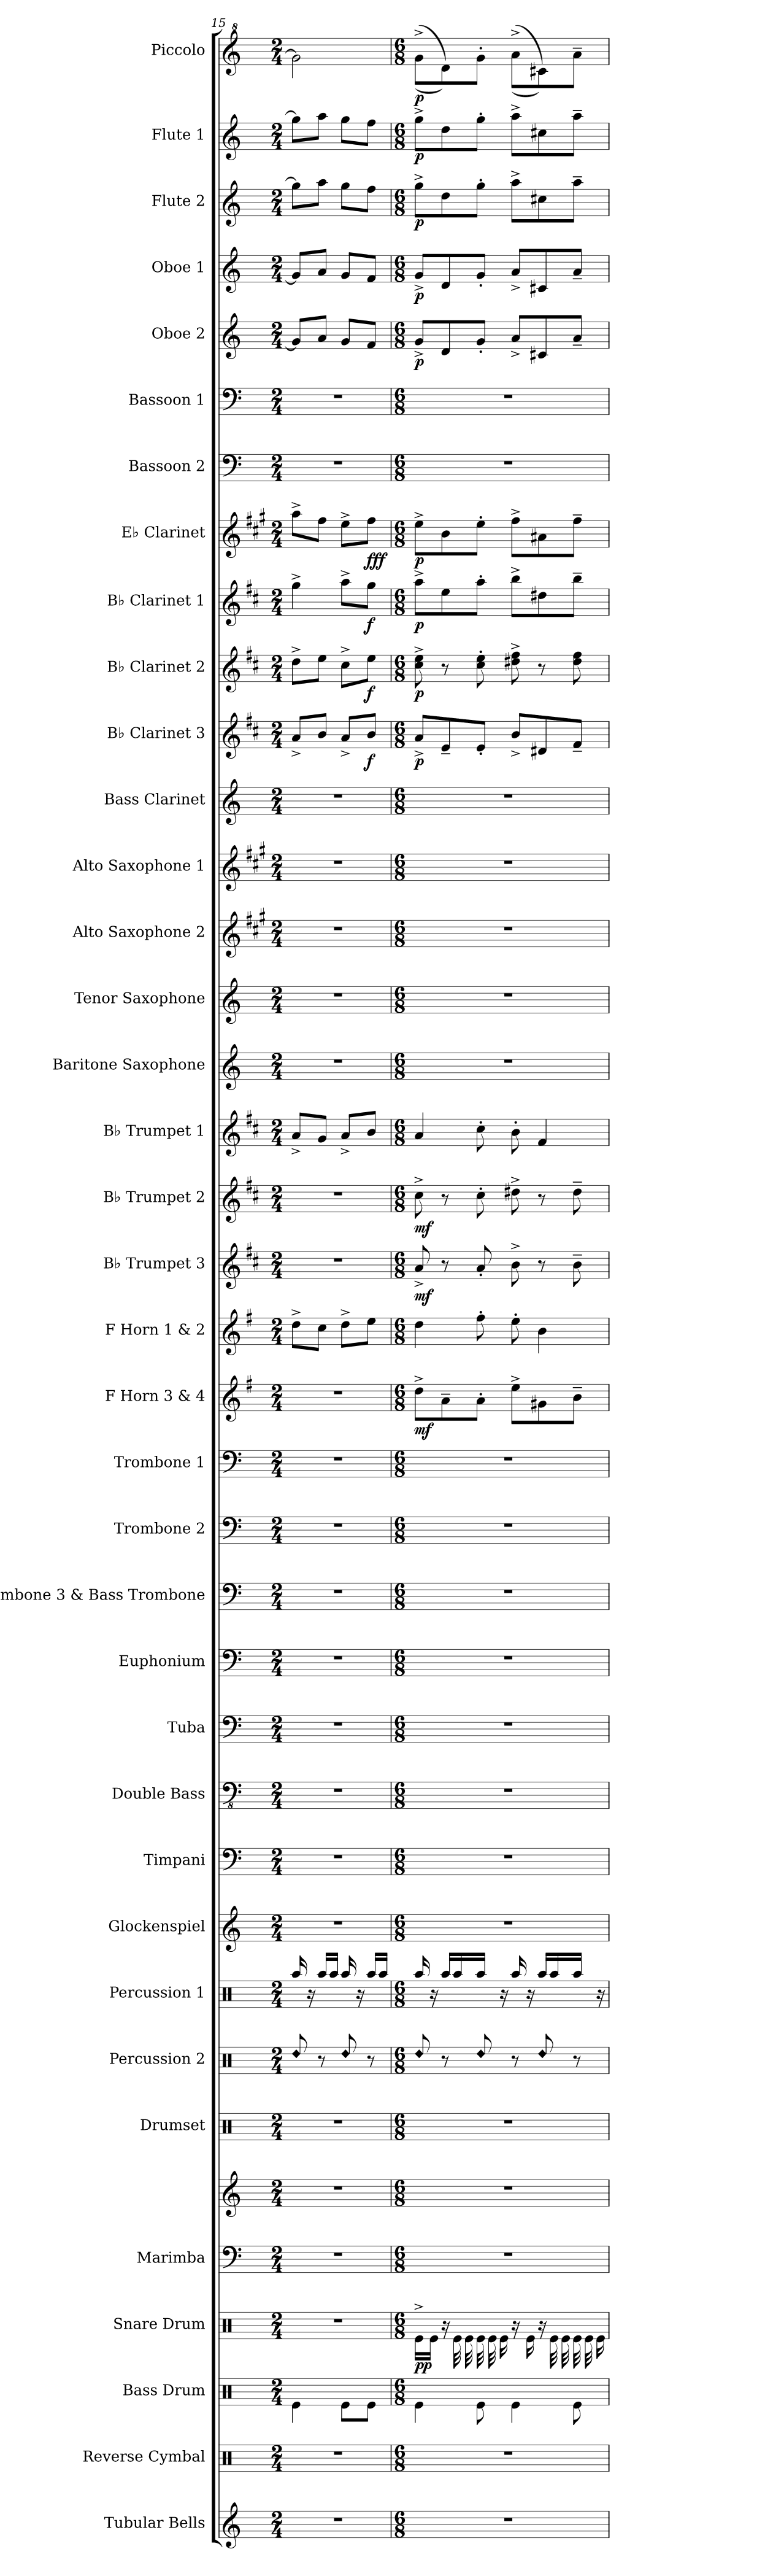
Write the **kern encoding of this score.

**kern	**kern	**kern	**kern	**dynam	**kern	**kern	**kern	**kern	**kern	**kern	**kern	**kern	**kern	**kern	**kern	**kern	**kern	**kern	**dynam	**kern	**kern	**dynam	**kern	**dynam	**kern	**kern	**kern	**kern	**kern	**kern	**kern	**dynam	**kern	**dynam	**kern	**dynam	**kern	**dynam	**kern	**kern	**kern	**dynam	**kern	**dynam	**kern	**dynam	**kern	**dynam	**kern	**dynam
*part37	*part36	*part35	*part34	*part34	*part33	*part33	*part32	*part31	*part30	*part29	*part28	*part27	*part26	*part25	*part24	*part23	*part22	*part21	*part21	*part20	*part19	*part19	*part18	*part18	*part17	*part16	*part15	*part14	*part13	*part12	*part11	*part11	*part10	*part10	*part9	*part9	*part8	*part8	*part7	*part6	*part5	*part5	*part4	*part4	*part3	*part3	*part2	*part2	*part1	*part1
*staff38	*staff37	*staff36	*staff35	*staff35	*staff34	*staff33	*staff32	*staff31	*staff30	*staff29	*staff28	*staff27	*staff26	*staff25	*staff24	*staff23	*staff22	*staff21	*staff21	*staff20	*staff19	*staff19	*staff18	*staff18	*staff17	*staff16	*staff15	*staff14	*staff13	*staff12	*staff11	*staff11	*staff10	*staff10	*staff9	*staff9	*staff8	*staff8	*staff7	*staff6	*staff5	*staff5	*staff4	*staff4	*staff3	*staff3	*staff2	*staff2	*staff1	*staff1
*I"Tubular Bells	*I"Reverse Cymbal	*I"Bass Drum	*I"Snare Drum	*	*I"Marimba	*	*I"Drumset	*I"Percussion 2	*I"Percussion 1	*I"Glockenspiel	*I"Timpani	*I"Double Bass	*I"Tuba	*I"Euphonium	*I"Trombone 3 &amp; Bass Trombone	*I"Trombone 2	*I"Trombone 1	*I"F Horn 3 &amp; 4	*	*I"F Horn 1 &amp; 2	*I"B♭ Trumpet 3	*	*I"B♭ Trumpet 2	*	*I"B♭ Trumpet 1	*I"Baritone Saxophone	*I"Tenor Saxophone	*I"Alto Saxophone 2	*I"Alto Saxophone 1	*I"Bass Clarinet	*I"B♭ Clarinet 3	*	*I"B♭ Clarinet 2	*	*I"B♭ Clarinet 1	*	*I"E♭ Clarinet	*	*I"Bassoon 2	*I"Bassoon 1	*I"Oboe 2	*	*I"Oboe 1	*	*I"Flute 2	*	*I"Flute 1	*	*I"Piccolo	*
*I'Tu. Be.	*I'R. Cym.	*I'B. Dr.	*I'Sn. Dr.	*	*I'Mrm.	*	*I'Drs.	*I'Perc. 2	*I'Perc. 1	*I'Glk.	*I'Timp.	*I'Db.	*I'Tba.	*I'Euph.	*I'Tbn. 3 B. Tbn.	*I'Tbn. 2	*I'Tbn. 1	*I'F Hn. 3 4	*	*I'F Hn. 1 2	*I'B♭ Tpt. 3	*	*I'B♭ Tpt. 2	*	*I'B♭ Tpt. 1	*I'Bar. Sax.	*I'T. Sax.	*I'A. Sax. 2	*I'A. Sax. 1	*I'B. Cl.	*I'B♭ Cl. 3	*	*I'B♭ Cl. 2	*	*I'B♭ Cl. 1	*	*I'E♭ Cl.	*	*I'Bsn. 2	*I'Bsn. 1	*I'Ob. 2	*	*I'Ob. 1	*	*I'Fl. 2	*	*I'Fl. 1	*	*I'Picc.	*
*clefG2	*clefX	*clefX	*clefX	*	*clefF4	*clefG2	*clefX	*clefX	*clefX	*clefG2	*clefF4	*clefFv4	*clefF4	*clefF4	*clefF4	*clefF4	*clefF4	*clefG2	*	*clefG2	*clefG2	*	*clefG2	*	*clefG2	*clefG2	*clefG2	*clefG2	*clefG2	*clefG2	*clefG2	*	*clefG2	*	*clefG2	*	*clefG2	*	*clefF4	*clefF4	*clefG2	*	*clefG2	*	*clefG2	*	*clefG2	*	*clefG^2	*
*	*	*	*	*	*	*	*	*	*	*ITrd-14c-24	*	*	*	*	*	*	*	*ITrd4c7	*	*ITrd4c7	*ITrd1c2	*	*ITrd1c2	*	*ITrd1c2	*ITrd12c21	*ITrd8c14	*ITrd5c9	*ITrd5c9	*ITrd8c14	*ITrd1c2	*	*ITrd1c2	*	*ITrd1c2	*	*ITrd-2c-3	*	*	*	*	*	*	*	*	*	*	*	*ITrd-7c-12	*
*k[]	*k[]	*k[]	*k[]	*	*k[]	*k[]	*k[]	*k[]	*k[]	*k[]	*k[]	*k[]	*k[]	*k[]	*k[]	*k[]	*k[]	*k[]	*	*k[]	*k[]	*	*k[]	*	*k[]	*k[]	*k[]	*k[]	*k[]	*k[]	*k[]	*	*k[]	*	*k[]	*	*k[]	*	*k[]	*k[]	*k[]	*	*k[]	*	*k[]	*	*k[]	*	*k[]	*
*M2/4	*M2/4	*M2/4	*M2/4	*	*M2/4	*M2/4	*M2/4	*M2/4	*M2/4	*M2/4	*M2/4	*M2/4	*M2/4	*M2/4	*M2/4	*M2/4	*M2/4	*M2/4	*	*M2/4	*M2/4	*	*M2/4	*	*M2/4	*M2/4	*M2/4	*M2/4	*M2/4	*M2/4	*M2/4	*	*M2/4	*	*M2/4	*	*M2/4	*	*M2/4	*M2/4	*M2/4	*	*M2/4	*	*M2/4	*	*M2/4	*	*M2/4	*
=15	=15	=15	=15	=15	=15	=15	=15	=15	=15	=15	=15	=15	=15	=15	=15	=15	=15	=15	=15	=15	=15	=15	=15	=15	=15	=15	=15	=15	=15	=15	=15	=15	=15	=15	=15	=15	=15	=15	=15	=15	=15	=15	=15	=15	=15	=15	=15	=15	=15	=15
!	!	!	!	!	!	!	!	!LO:N:head=diamond	!	!	!	!	!	!	!	!	!	!	!	!	!	!	!	!	!	!	!	!	!	!	!	!	!	!	!	!	!	!	!	!	!	!	!	!	!	!	!	!	!	!
2r	2r	4Re\	2r	.	2r	2r	2r	8Rdd/	16Raa/	2r	2r	2r	2r	2r	2r	2r	2r	2r	.	8g^\L	2r	.	2r	.	8g^/L	2r	2r	2r	2r	2r	8g^/L	.	8cc^\L	.	4ff^\	.	8ccc^\L	.	2r	2r	8g/L]	.	8g/L]	.	8gg\L]	.	8gg\L]	.	2ggg\]	.
.	.	.	.	.	.	.	.	.	16r	.	.	.	.	.	.	.	.	.	.	.	.	.	.	.	.	.	.	.	.	.	.	.	.	.	.	.	.	.	.	.	.	.	.	.	.	.	.	.	.	.
.	.	.	.	.	.	.	.	8r	16Raa/LL	.	.	.	.	.	.	.	.	.	.	8f\J	.	.	.	.	8f/J	.	.	.	.	.	8a/J	.	8dd\J	.	.	.	8aa\J	.	.	.	8a/J	.	8a/J	.	8aa\J	.	8aa\J	.	.	.
.	.	.	.	.	.	.	.	.	16Raa/JJ	.	.	.	.	.	.	.	.	.	.	.	.	.	.	.	.	.	.	.	.	.	.	.	.	.	.	.	.	.	.	.	.	.	.	.	.	.	.	.	.	.
!	!	!	!	!	!	!	!	!LO:N:head=diamond	!	!	!	!	!	!	!	!	!	!	!	!	!	!	!	!	!	!	!	!	!	!	!	!	!	!	!	!	!	!	!	!	!	!	!	!	!	!	!	!	!	!
.	.	8Re\L	.	.	.	.	.	8Rdd/	16Raa/	.	.	.	.	.	.	.	.	.	.	8g^\L	.	.	.	.	8g^/L	.	.	.	.	.	8g^/L	.	8b^\L	.	8gg^\L	.	8gg^\L	.	.	.	8g/L	.	8g/L	.	8gg\L	.	8gg\L	.	.	.
.	.	.	.	.	.	.	.	.	16r	.	.	.	.	.	.	.	.	.	.	.	.	.	.	.	.	.	.	.	.	.	.	.	.	.	.	.	.	.	.	.	.	.	.	.	.	.	.	.	.	.
!	!	!	!	!	!	!	!	!	!	!	!	!	!	!	!	!	!	!	!	!	!	!	!	!	!	!	!	!	!	!	!	!LO:DY:b	!	!LO:DY:b	!	!LO:DY:b	!	!LO:DY:b	!	!	!	!	!	!	!	!	!	!	!	!
!	!	!	!	!	!	!	!	!	!	!	!	!	!	!	!	!	!	!	!	!	!	!	!	!	!	!	!	!	!	!	!	!	!	!	!	!	!	!LO:DY:n=1:b	!	!	!	!	!	!	!	!	!	!	!	!
!	!	!	!	!	!	!	!	!	!	!	!	!	!	!	!	!	!	!	!	!	!	!	!	!	!	!	!	!	!	!	!	!	!	!	!	!	!	!LO:DY:n=2:b	!	!	!	!	!	!	!	!	!	!	!	!
.	.	8Re\J	.	.	.	.	.	8r	16Raa/LL	.	.	.	.	.	.	.	.	.	.	8a\J	.	.	.	.	8a/J	.	.	.	.	.	8a/J	f	8dd\J	f	8ff\J	f	8aa\J	f f f	.	.	8f/J	.	8f/J	.	8ff\J	.	8ff\J	.	.	.
.	.	.	.	.	.	.	.	.	16Raa/JJ	.	.	.	.	.	.	.	.	.	.	.	.	.	.	.	.	.	.	.	.	.	.	.	.	.	.	.	.	.	.	.	.	.	.	.	.	.	.	.	.	.
=16	=16	=16	=16	=16	=16	=16	=16	=16	=16	=16	=16	=16	=16	=16	=16	=16	=16	=16	=16	=16	=16	=16	=16	=16	=16	=16	=16	=16	=16	=16	=16	=16	=16	=16	=16	=16	=16	=16	=16	=16	=16	=16	=16	=16	=16	=16	=16	=16	=16	=16
*M6/8	*M6/8	*M6/8	*M6/8	*	*M6/8	*M6/8	*M6/8	*M6/8	*M6/8	*M6/8	*M6/8	*M6/8	*M6/8	*M6/8	*M6/8	*M6/8	*M6/8	*M6/8	*	*M6/8	*M6/8	*	*M6/8	*	*M6/8	*M6/8	*M6/8	*M6/8	*M6/8	*M6/8	*M6/8	*	*M6/8	*	*M6/8	*	*M6/8	*	*M6/8	*M6/8	*M6/8	*	*M6/8	*	*M6/8	*	*M6/8	*	*M6/8	*
!	!	!	!	!LO:DY:b	!	!	!	!LO:N:head=diamond	!	!	!	!	!	!	!	!	!	!	!LO:DY:b	!	!	!LO:DY:b	!	!LO:DY:b	!	!	!	!	!	!	!	!LO:DY:b	!	!LO:DY:b	!	!LO:DY:b	!	!LO:DY:b	!	!	!	!LO:DY:b	!	!LO:DY:b	!	!LO:DY:b	!	!LO:DY:b	!	!LO:DY:b
2.r	2.r	4Re\	16Re^\LL	pp	2.r	2.r	2.r	8Rdd/	16Raa/	2.r	2.r	2.r	2.r	2.r	2.r	2.r	2.r	8g^\L	mf	4g\	8g^/	mf	8b^\	mf	4g/	2.r	2.r	2.r	2.r	2.r	8g^/L	p	8b\^ 8dd\^	p	8gg^\L	p	8gg^\L	p	2.r	2.r	8g^/L	p	8g^/L	p	8gg^\L	p	8gg^\L	p	((8ggg^\L	p
.	.	.	16Re\JJ	.	.	.	.	.	16r	.	.	.	.	.	.	.	.	.	.	.	.	.	.	.	.	.	.	.	.	.	.	.	.	.	.	.	.	.	.	.	.	.	.	.	.	.	.	.	.	.
.	.	.	16r	.	.	.	.	8r	16Raa/LL	.	.	.	.	.	.	.	.	8d~\	.	.	8r	.	8r	.	.	.	.	.	.	.	8d~/	.	8r	.	8dd\	.	8dd\	.	.	.	8d/	.	8d/	.	8dd\	.	8dd\	.	8ddd\))	.
*	*	*	*tremolo	*	*	*	*	*	*	*	*	*	*	*	*	*	*	*	*	*	*	*	*	*	*	*	*	*	*	*	*	*	*	*	*	*	*	*	*	*	*	*	*	*	*	*	*	*	*	*
.	.	.	32Re\LLL	.	.	.	.	.	16Raa/	.	.	.	.	.	.	.	.	.	.	.	.	.	.	.	.	.	.	.	.	.	.	.	.	.	.	.	.	.	.	.	.	.	.	.	.	.	.	.	.	.
.	.	.	32Re\	.	.	.	.	.	.	.	.	.	.	.	.	.	.	.	.	.	.	.	.	.	.	.	.	.	.	.	.	.	.	.	.	.	.	.	.	.	.	.	.	.	.	.	.	.	.	.
!	!	!	!	!	!	!	!	!LO:N:head=diamond	!	!	!	!	!	!	!	!	!	!	!	!	!	!	!	!	!	!	!	!	!	!	!	!	!	!	!	!	!	!	!	!	!	!	!	!	!	!	!	!	!	!
.	.	8Re\	32Re\	.	.	.	.	8Rdd/	16Raa/JJ	.	.	.	.	.	.	.	.	8d'\J	.	8b'\	8g'/	.	8b'\	.	8b'\	.	.	.	.	.	8d'/J	.	8b\' 8dd\'	.	8gg'\J	.	8gg'\J	.	.	.	8g'/J	.	8g'/J	.	8gg'\J	.	8gg'\J	.	8ggg'\J	.
.	.	.	32Re\	.	.	.	.	.	.	.	.	.	.	.	.	.	.	.	.	.	.	.	.	.	.	.	.	.	.	.	.	.	.	.	.	.	.	.	.	.	.	.	.	.	.	.	.	.	.	.
*	*	*	*Xtremolo	*	*	*	*	*	*	*	*	*	*	*	*	*	*	*	*	*	*	*	*	*	*	*	*	*	*	*	*	*	*	*	*	*	*	*	*	*	*	*	*	*	*	*	*	*	*	*
.	.	.	16Re\Jk	.	.	.	.	.	16r	.	.	.	.	.	.	.	.	.	.	.	.	.	.	.	.	.	.	.	.	.	.	.	.	.	.	.	.	.	.	.	.	.	.	.	.	.	.	.	.	.
.	.	4Re\	16r	.	.	.	.	8r	16Raa/	.	.	.	.	.	.	.	.	8a^\L	.	8a'\	8a^\	.	8cc#X^\	.	8a'\	.	.	.	.	.	8a^/L	.	8cc#X\^ 8ee\^	.	8aa^\L	.	8aa^\L	.	.	.	8a^/L	.	8a^/L	.	8aa^\L	.	8aa^\L	.	((8aaa^\L	.
.	.	.	16Re\	.	.	.	.	.	16r	.	.	.	.	.	.	.	.	.	.	.	.	.	.	.	.	.	.	.	.	.	.	.	.	.	.	.	.	.	.	.	.	.	.	.	.	.	.	.	.	.
!	!	!	!	!	!	!	!	!LO:N:head=diamond	!	!	!	!	!	!	!	!	!	!	!	!	!	!	!	!	!	!	!	!	!	!	!	!	!	!	!	!	!	!	!	!	!	!	!	!	!	!	!	!	!	!
.	.	.	16r	.	.	.	.	8Rdd/	16Raa/LL	.	.	.	.	.	.	.	.	8c#X\	.	4e\	8r	.	8r	.	4e/	.	.	.	.	.	8c#X/	.	8r	.	8cc#X\	.	8cc#X\	.	.	.	8c#X/	.	8c#X/	.	8cc#X\	.	8cc#X\	.	8ccc#X\))	.
*	*	*	*tremolo	*	*	*	*	*	*	*	*	*	*	*	*	*	*	*	*	*	*	*	*	*	*	*	*	*	*	*	*	*	*	*	*	*	*	*	*	*	*	*	*	*	*	*	*	*	*	*
.	.	.	32Re\LLL	.	.	.	.	.	16Raa/	.	.	.	.	.	.	.	.	.	.	.	.	.	.	.	.	.	.	.	.	.	.	.	.	.	.	.	.	.	.	.	.	.	.	.	.	.	.	.	.	.
.	.	.	32Re\	.	.	.	.	.	.	.	.	.	.	.	.	.	.	.	.	.	.	.	.	.	.	.	.	.	.	.	.	.	.	.	.	.	.	.	.	.	.	.	.	.	.	.	.	.	.	.
.	.	8Re\	32Re\	.	.	.	.	8r	16Raa/JJ	.	.	.	.	.	.	.	.	8e~\J	.	.	8a~\	.	8cc#~\	.	.	.	.	.	.	.	8e~/J	.	8cc#\ 8ee\	.	8aa~\J	.	8aa~\J	.	.	.	8a~/J	.	8a~/J	.	8aa~\J	.	8aa~\J	.	8aaa~\J	.
.	.	.	32Re\	.	.	.	.	.	.	.	.	.	.	.	.	.	.	.	.	.	.	.	.	.	.	.	.	.	.	.	.	.	.	.	.	.	.	.	.	.	.	.	.	.	.	.	.	.	.	.
*	*	*	*Xtremolo	*	*	*	*	*	*	*	*	*	*	*	*	*	*	*	*	*	*	*	*	*	*	*	*	*	*	*	*	*	*	*	*	*	*	*	*	*	*	*	*	*	*	*	*	*	*	*
.	.	.	16Re\Jk	.	.	.	.	.	16r	.	.	.	.	.	.	.	.	.	.	.	.	.	.	.	.	.	.	.	.	.	.	.	.	.	.	.	.	.	.	.	.	.	.	.	.	.	.	.	.	.
=	=	=	=	=	=	=	=	=	=	=	=	=	=	=	=	=	=	=	=	=	=	=	=	=	=	=	=	=	=	=	=	=	=	=	=	=	=	=	=	=	=	=	=	=	=	=	=	=	=	=
*-	*-	*-	*-	*-	*-	*-	*-	*-	*-	*-	*-	*-	*-	*-	*-	*-	*-	*-	*-	*-	*-	*-	*-	*-	*-	*-	*-	*-	*-	*-	*-	*-	*-	*-	*-	*-	*-	*-	*-	*-	*-	*-	*-	*-	*-	*-	*-	*-	*-	*-
